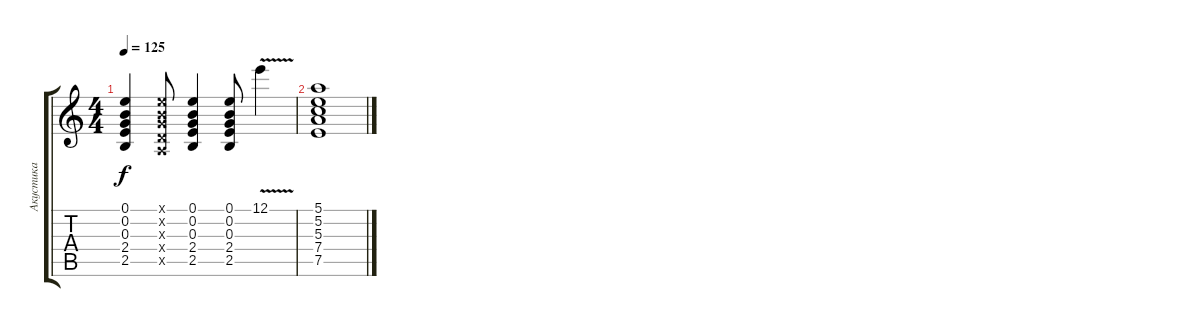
\track ("Акустика" "Акустика") {instrument acousticguitarnylon}
\staff {score tabs}
\tuning (E4 B3 G3 D3 A2 E2) {hide}
\ts (4 4)
\tempo 125
\clef g2
\ks c
(0.1 0.2 0.3 2.4 2.5).4{dy f} (0.1{x} 0.2{x} 0.3{x} 0.4{x} 0.5{x}).8 (0.1 0.2 0.3 2.4 2.5).4 (0.1 0.2 0.3 2.4 2.5).8 12.1{v}.4 |
(5.1 5.2 5.3 7.4 7.5).1
